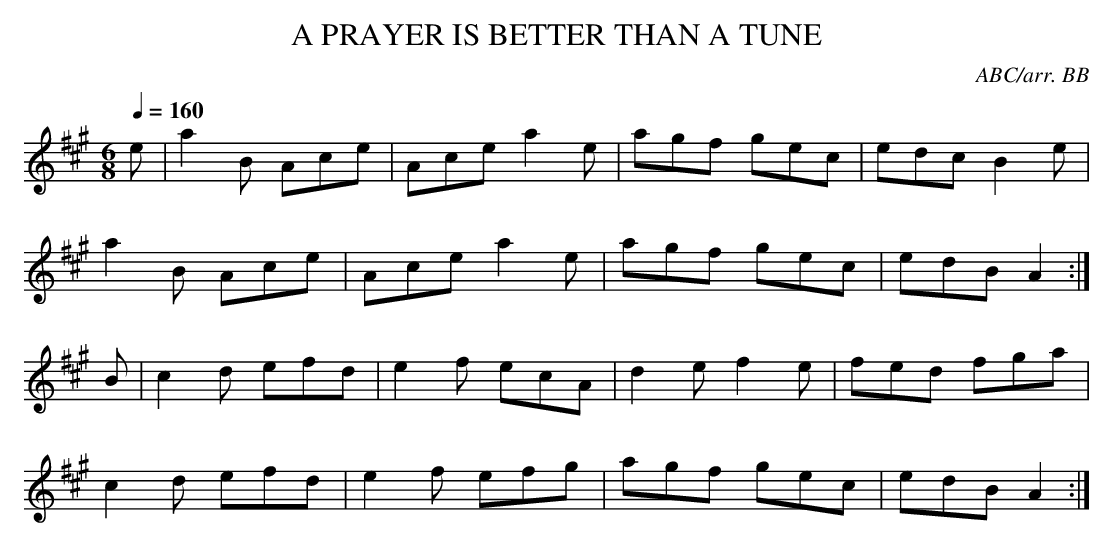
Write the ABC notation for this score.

X:1
T:PRAYER IS BETTER THAN A TUNE, A
C:ABC/arr. BB
"Jerry Lynch's") in the key of A and with the parts
reversed.
M:6/8
Q:1/4=160
K:A
e|a2B Ace|Ace a2e|agf gec|edc B2e|
a2B Ace|Ace a2e|agf gec|edB A2:|
B|c2d efd|e2f ecA|d2e f2e|fed fga|
c2d efd|e2f efg|agf gec|edB A2:|
